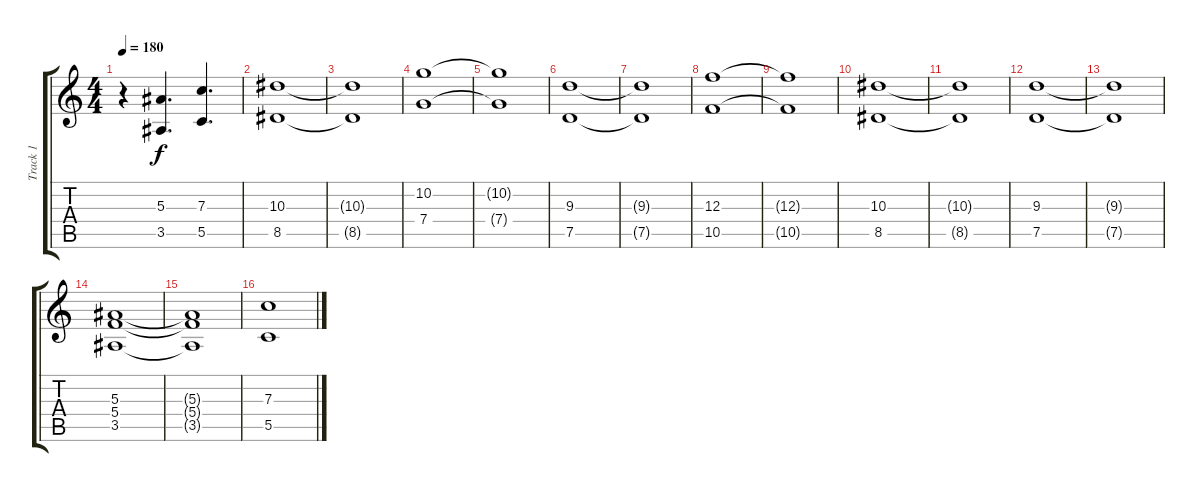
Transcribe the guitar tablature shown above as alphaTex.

\track ("Track 1" "Track 1") {instrument distortionguitar}
\staff {score tabs}
\tuning (D4 A3 F3 C3 G2 C2) {hide}
\ts (4 4)
\tempo 180
\clef g2
\ks c
r.4{dy f} (5.3 3.5).4{d} (7.3 5.5).4{d} |
(10.3 8.5).1 |
(10.3{t} 8.5{t}).1 |
(10.2 7.4).1 |
(10.2{t} 7.4{t}).1 |
(9.3 7.5).1 |
(9.3{t} 7.5{t}).1 |
(12.3 10.5).1 |
(12.3{t} 10.5{t}).1 |
(10.3 8.5).1 |
(10.3{t} 8.5{t}).1 |
(9.3 7.5).1 |
(9.3{t} 7.5{t}).1 |
(5.3 5.4 3.5).1 |
(5.3{t} 5.4{t} 3.5{t}).1 |
(7.3 5.5).1
